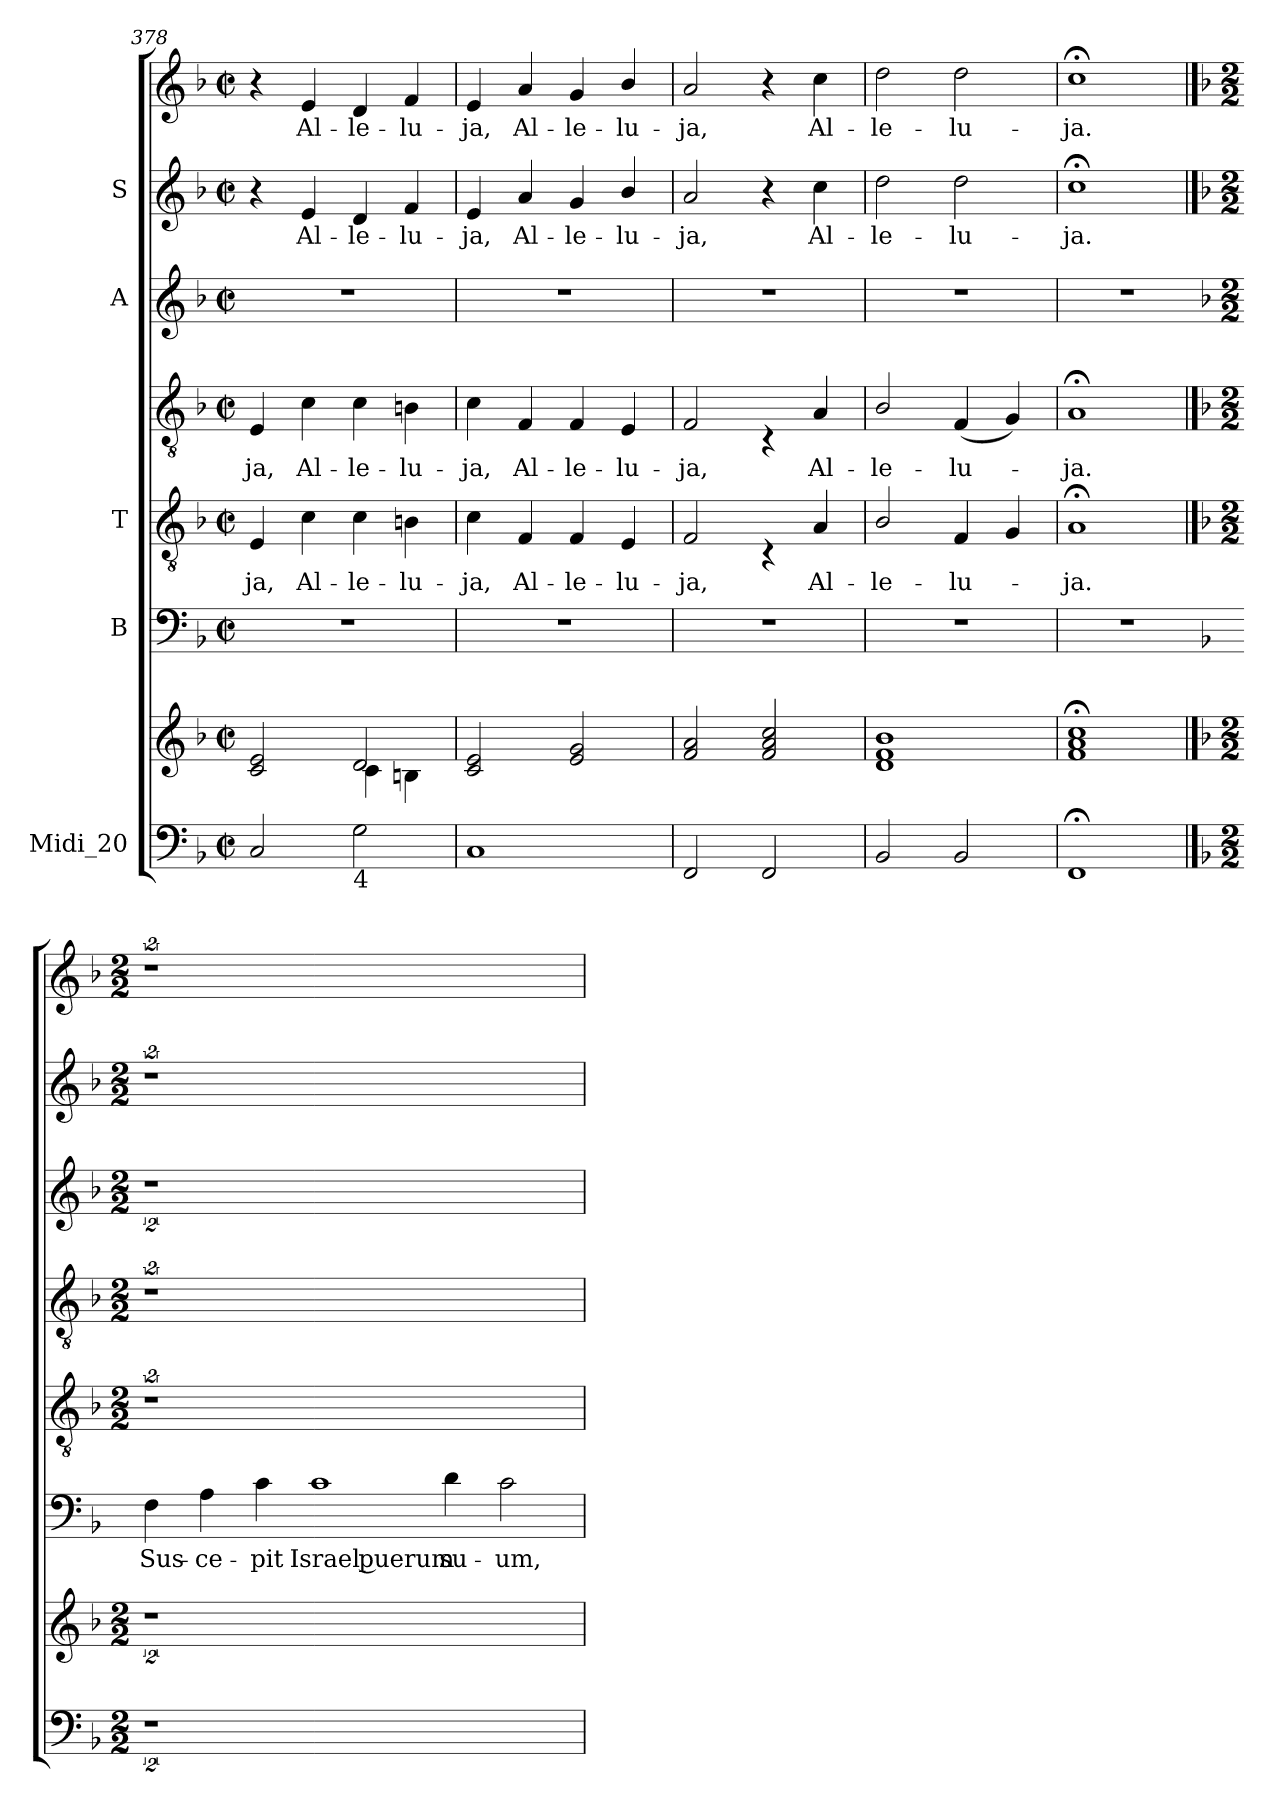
**kern	**kern	**kern	**text	**kern	**text	**kern	**text	**kern	**kern	**text	**kern	**text
*part5	*part5	*part4	*part4	*part3	*part3	*part3	*part3	*part2	*part1	*part1	*part1	*part1
*staff8	*staff7	*staff6	*staff6	*staff5	*staff5	*staff4	*staff4	*staff3	*staff2	*staff2	*staff1	*staff1
*I"Midi_20	*	*I"B	*	*I"T	*	*	*	*I"A	*I"S	*	*	*
*clefF4	*clefG2	*clefF4	*	*clefGv2	*	*clefGv2	*	*clefG2	*clefG2	*	*clefG2	*
*k[b-]	*k[b-]	*k[b-]	*	*k[b-]	*	*k[b-]	*	*k[b-]	*k[b-]	*	*k[b-]	*
*F:	*F:	*F:	*	*F:	*	*F:	*	*F:	*F:	*	*F:	*
*M2/2	*M2/2	*M2/2	*	*M2/2	*	*M2/2	*	*M2/2	*M2/2	*	*M2/2	*
*met(c|)	*met(c|)	*met(c|)	*	*met(c|)	*	*met(c|)	*	*met(c|)	*met(c|)	*	*met(c|)	*
=378	=378	=378	=378	=378	=378	=378	=378	=378	=378	=378	=378	=378
*	*^	*	*	*	*	*	*	*	*	*	*	*
!	!	!	!	!	!	!LO:LY:b	!	!LO:LY:b	!	!	!	!	!
2C	2c 2e	2ryy	1r	.	4E	-ja,	4E	-ja,	1r	4r	.	4r	.
!	!	!	!	!	!	!LO:LY:b	!	!LO:LY:b	!	!	!LO:LY:b	!	!LO:LY:b
.	.	.	.	.	4c	Al-	4c	Al-	.	4e	Al-	4e	Al-
!LO:TX:b:t=4	!	!	!	!	!	!	!	!	!	!	!	!	!
!	!	!	!	!	!	!LO:LY:b	!	!LO:LY:b	!	!	!LO:LY:b	!	!LO:LY:b
2G	2d	4c\	.	.	4c	-le-	4c	-le-	.	4d	-le-	4d	-le-
!	!	!	!	!	!	!LO:LY:b	!	!LO:LY:b	!	!	!LO:LY:b	!	!LO:LY:b
.	.	4Bn\	.	.	4Bn	-lu-	4Bn	-lu-	.	4f	-lu-	4f	-lu-
=379	=379	=379	=379	=379	=379	=379	=379	=379	=379	=379	=379	=379	=379
!	!	!	!	!	!	!LO:LY:b	!	!LO:LY:b	!	!	!LO:LY:b	!	!LO:LY:b
1C	2c 2e	2ryy	1r	.	4c	-ja,	4c	-ja,	1r	4e	-ja,	4e	-ja,
!	!	!	!	!	!	!LO:LY:b	!	!LO:LY:b	!	!	!LO:LY:b	!	!LO:LY:b
.	.	.	.	.	4F	Al-	4F	Al-	.	4a	Al-	4a	Al-
!	!	!	!	!	!	!LO:LY:b	!	!LO:LY:b	!	!	!LO:LY:b	!	!LO:LY:b
.	2e 2g	2ryy	.	.	4F	-le-	4F	-le-	.	4g	-le-	4g	-le-
!	!	!	!	!	!	!LO:LY:b	!	!LO:LY:b	!	!	!LO:LY:b	!	!LO:LY:b
.	.	.	.	.	4E	-lu-	4E	-lu-	.	4b-/	-lu-	4b-/	-lu-
=380	=380	=380	=380	=380	=380	=380	=380	=380	=380	=380	=380	=380	=380
!	!	!	!	!	!	!LO:LY:b	!	!LO:LY:b	!	!	!LO:LY:b	!	!LO:LY:b
2FF	2f 2a	2ryy	1r	.	2F	-ja,	2F	-ja,	1r	2a	-ja,	2a	-ja,
2FF	2f 2a 2cc	2ryy	.	.	4rBB	.	4rBB	.	.	4r	.	4r	.
!	!	!	!	!	!	!LO:LY:b	!	!LO:LY:b	!	!	!LO:LY:b	!	!LO:LY:b
.	.	.	.	.	4A	Al-	4A	Al-	.	4cc	Al-	4cc	Al-
=381	=381	=381	=381	=381	=381	=381	=381	=381	=381	=381	=381	=381	=381
!	!	!	!	!	!	!LO:LY:b	!	!LO:LY:b	!	!	!LO:LY:b	!	!LO:LY:b
2BB-	1b-	1d\ 1f\	1r	.	2B-/	-le-	2B-/	-le-	1r	2dd	-le-	2dd	-le-
!	!	!	!	!	!	!LO:LY:b	!	!LO:LY:b	!	!	!LO:LY:b	!	!LO:LY:b
2BB-	.	.	.	.	4F	-lu-	(<4F	-lu-	.	2dd	-lu-	2dd	-lu-
.	.	.	.	.	4G	.	4G)	.	.	.	.	.	.
=382	=382	=382	=382	=382	=382	=382	=382	=382	=382	=382	=382	=382	=382
!	!	!	!	!	!	!LO:LY:b	!	!LO:LY:b	!	!	!LO:LY:b	!	!LO:LY:b
1FF;	1cc;<	1f\ 1a\	1r	.	1A;<	ja.	1A;<	ja.	1r	1cc;<	-ja.	1cc;<	-ja.
*	*v	*v	*	*	*	*	*	*	*	*	*	*	*
!!LO:LB:g=z
==383	==383	=383	==383	==383	==383	==383	==383	=383	==383	==383	==383	==383
*	*	*k[b-]	*	*	*	*	*	*	*	*	*	*
*	*	*F:	*	*	*	*	*	*	*	*	*	*
*M2/2	*M2/2	*	*	*M2/2	*	*M2/2	*	*M2/2	*M2/2	*	*M2/2	*
*	*^	*	*	*	*	*	*	*	*	*	*	*
!	!	!	!	!LO:LY:b	!	!	!	!	!	!	!	!	!
*	*v	*v	*	*	*	*	*	*	*	*	*	*	*
2%5r	2%5r	4F	Sus-	2%5r	.	2%5r	.	2%5r	2%5r	.	2%5r	.
!	!	!	!LO:LY:b	!	!	!	!	!	!	!	!	!
.	.	4A	-ce-	.	.	.	.	.	.	.	.	.
!	!	!	!LO:LY:b	!	!	!	!	!	!	!	!	!
.	.	4c	-pit	.	.	.	.	.	.	.	.	.
!	!	!	!LO:LY:b	!	!	!	!	!	!	!	!	!
.	.	1c	Israel puerum	.	.	.	.	.	.	.	.	.
!	!	!	!LO:LY:b	!	!	!	!	!	!	!	!	!
.	.	4d	su-	.	.	.	.	.	.	.	.	.
!	!	!	!LO:LY:b	!	!	!	!	!	!	!	!	!
.	.	2c	-um,	.	.	.	.	.	.	.	.	.
=	=	=	=	=	=	=	=	=	=	=	=	=
*-	*-	*-	*-	*-	*-	*-	*-	*-	*-	*-	*-	*-
